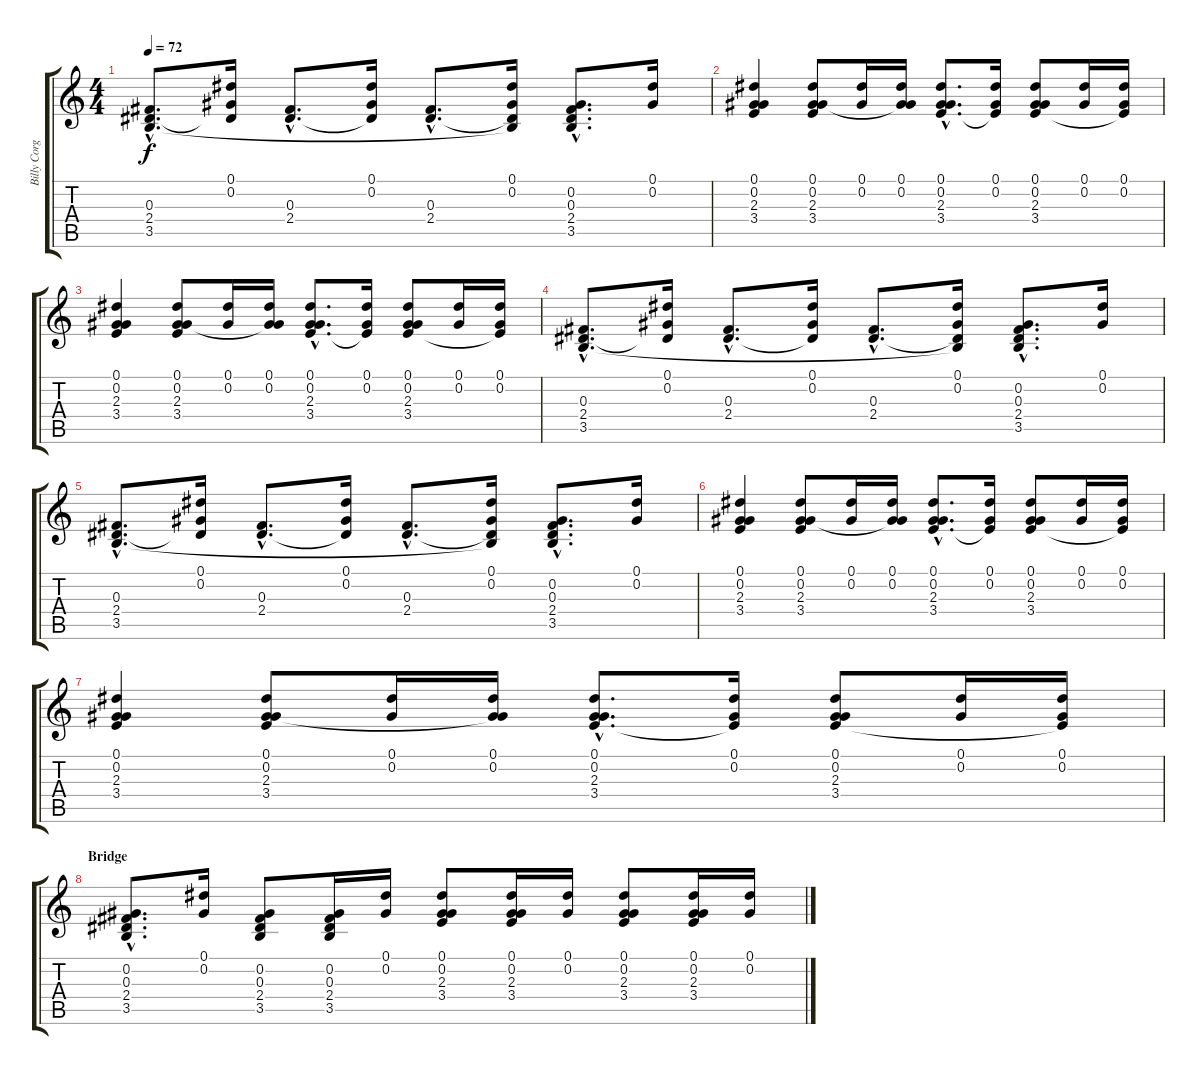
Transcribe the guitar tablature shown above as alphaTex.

\track ("Billy Corgan" "Billy Corg") {instrument acousticguitarsteel}
\staff {score tabs}
\tuning (Eb4 Ab3 Gb3 Db3 Ab2 Eb2) {hide}
\ts (4 4)
\tempo 72
\clef g2
\ks c
(0.3{hac} 2.4{hac} 3.5{hac}).8{d dy f} (0.1 0.2 2.4{t}).16 (0.3{hac} 2.4{hac}).8{d} (0.1 0.2 2.4{t}).16 (0.3{hac} 2.4{hac}).8{d} (0.1 0.2 2.4{t} 3.5{t}).16 (0.2{hac} 0.3{hac} 2.4{hac} 3.5{hac}).8{d} (0.1 0.2).16 |
(0.1 0.2 2.3 3.4).4 (0.1 0.2 2.3 3.4).8 (0.1 0.2).16 (0.1 0.2 2.3{t}).16 (0.1{hac} 0.2{hac} 2.3{hac} 3.4{hac}).8{d} (0.1 0.2 3.4{t}).16 (0.1 0.2 2.3 3.4).8 (0.1 0.2).16 (0.1 0.2 3.4{t}).16 |
(0.1 0.2 2.3 3.4).4 (0.1 0.2 2.3 3.4).8 (0.1 0.2).16 (0.1 0.2 2.3{t}).16 (0.1{hac} 0.2{hac} 2.3{hac} 3.4{hac}).8{d} (0.1 0.2 3.4{t}).16 (0.1 0.2 2.3 3.4).8 (0.1 0.2).16 (0.1 0.2 3.4{t}).16 |
(0.3{hac} 2.4{hac} 3.5{hac}).8{d} (0.1 0.2 2.4{t}).16 (0.3{hac} 2.4{hac}).8{d} (0.1 0.2 2.4{t}).16 (0.3{hac} 2.4{hac}).8{d} (0.1 0.2 2.4{t} 3.5{t}).16 (0.2{hac} 0.3{hac} 2.4{hac} 3.5{hac}).8{d} (0.1 0.2).16 |
(0.3{hac} 2.4{hac} 3.5{hac}).8{d} (0.1 0.2 2.4{t}).16 (0.3{hac} 2.4{hac}).8{d} (0.1 0.2 2.4{t}).16 (0.3{hac} 2.4{hac}).8{d} (0.1 0.2 2.4{t} 3.5{t}).16 (0.2{hac} 0.3{hac} 2.4{hac} 3.5{hac}).8{d} (0.1 0.2).16 |
(0.1 0.2 2.3 3.4).4 (0.1 0.2 2.3 3.4).8 (0.1 0.2).16 (0.1 0.2 2.3{t}).16 (0.1{hac} 0.2{hac} 2.3{hac} 3.4{hac}).8{d} (0.1 0.2 3.4{t}).16 (0.1 0.2 2.3 3.4).8 (0.1 0.2).16 (0.1 0.2 3.4{t}).16 |
(0.1 0.2 2.3 3.4).4 (0.1 0.2 2.3 3.4).8 (0.1 0.2).16 (0.1 0.2 2.3{t}).16 (0.1{hac} 0.2{hac} 2.3{hac} 3.4{hac}).8{d} (0.1 0.2 3.4{t}).16 (0.1 0.2 2.3 3.4).8 (0.1 0.2).16 (0.1 0.2 3.4{t}).16 |
\section ("" "Bridge")
(0.2{hac} 0.3{hac} 2.4{hac} 3.5{hac}).8{d} (0.1 0.2).16 (0.2 0.3 2.4 3.5).8 (0.2 0.3 2.4 3.5).16 (0.1 0.2).16 (0.1 0.2 2.3 3.4).8 (0.1 0.2 2.3 3.4).16 (0.1 0.2).16 (0.1 0.2 2.3 3.4).8 (0.1 0.2 2.3 3.4).16 (0.1 0.2).16
